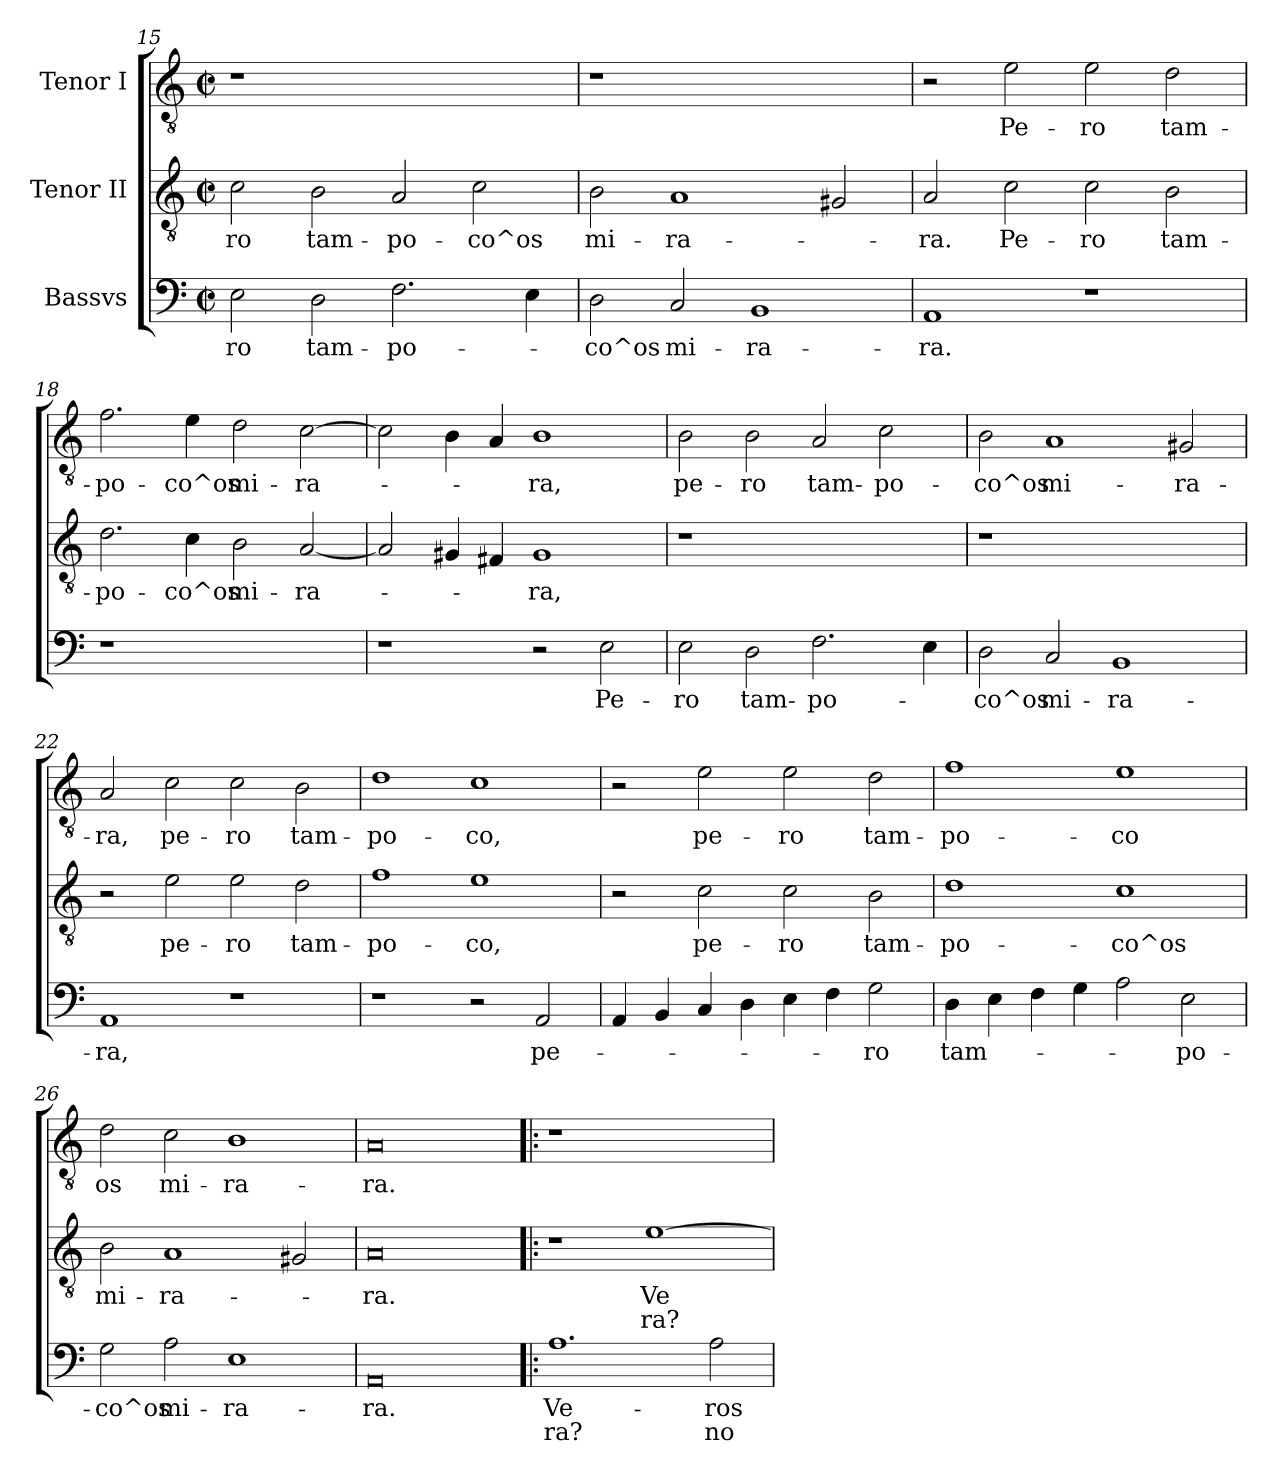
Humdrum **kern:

**kern	**text	**text	**kern	**text	**text	**kern	**text
*part3	*part3	*part3	*part2	*part2	*part2	*part1	*part1
*staff3	*staff3	*staff3	*staff2	*staff2	*staff2	*staff1	*staff1
*I"Bassvs	*	*	*I"Tenor II	*	*	*I"Tenor I	*
!!LO:PB:g=z
*clefF4	*	*	*clefGv2	*	*	*clefGv2	*
*k[]	*	*	*k[]	*	*	*k[]	*
*C:	*	*	*C:	*	*	*C:	*
*M2/2	*	*	*M2/2	*	*	*M2/2	*
*met(c|)	*	*	*met(c|)	*	*	*met(c|)	*
=15	=15	=15	=15	=15	=15	=15	=15
!	!LO:LY:b:rj	!	!	!LO:LY:b	!	!	!
2E\	-ro	.	2c\	-ro	.	1r	.
!	!LO:LY:b:rj	!	!	!LO:LY:b	!	!	!
2D\	tam-	.	2B\	tam-	.	.	.
!	!LO:LY:b:rj	!	!	!LO:LY:b	!	!	!
2.F\	-po-	.	2A/	-po-	.	1ryy	.
!	!	!	!	!LO:LY:b	!	!	!
.	.	.	2c\	-co^os	.	.	.
4E\	.	.	.	.	.	.	.
=16	=16	=16	=16	=16	=16	=16	=16
!	!LO:LY:b:rj	!	!	!LO:LY:b	!	!	!
2D\	-co^os	.	2B\	mi-	.	1r	.
!	!LO:LY:b:rj	!	!	!LO:LY:b	!	!	!
2C/	mi-	.	1A	-ra-	.	.	.
!	!LO:LY:b:rj	!	!	!	!	!	!
1BB	-ra-	.	.	.	.	1ryy	.
.	.	.	2G#X/	.	.	.	.
=17	=17	=17	=17	=17	=17	=17	=17
!	!LO:LY:b:rj	!	!	!LO:LY:b	!	!	!
1AA	-ra.	.	2A/	-ra.	.	2r	.
!	!	!	!	!LO:LY:b	!	!	!LO:LY:b:rj
.	.	.	2c\	Pe-	.	2e\	Pe-
!	!	!	!	!LO:LY:b	!	!	!LO:LY:b:rj
1r	.	.	2c\	-ro	.	2e\	-ro
!	!	!	!	!LO:LY:b	!	!	!LO:LY:b:rj
.	.	.	2B\	tam-	.	2d\	tam-
=18	=18	=18	=18	=18	=18	=18	=18
!	!	!	!	!LO:LY:b	!	!	!LO:LY:b:rj
1r	.	.	2.d\	-po-	.	2.f\	-po-
!	!	!	!	!LO:LY:b	!	!	!LO:LY:b:rj
.	.	.	4c\	-co^os	.	4e\	-co^os
!	!	!	!	!LO:LY:b	!	!	!LO:LY:b:rj
1ryy	.	.	2B\	mi-	.	2d\	mi-
!	!	!	!	!LO:LY:b	!	!	!LO:LY:b:rj
.	.	.	[<2A/	-ra-	.	[>2c\	-ra-
=19	=19	=19	=19	=19	=19	=19	=19
1r	.	.	2A/]	.	.	2c\]	.
.	.	.	4G#X/	.	.	4B\	.
.	.	.	4F#X/	.	.	4A/	.
!	!	!	!	!LO:LY:b	!	!	!LO:LY:b:rj
2r	.	.	1G#	-ra,	.	1B	-ra,
!	!LO:LY:b:rj	!	!	!	!	!	!
2E\	Pe-	.	.	.	.	.	.
!!LO:PB:g=z
=20	=20	=20	=20	=20	=20	=20	=20
!	!LO:LY:b:rj	!	!	!	!	!	!LO:LY:b:rj
2E\	-ro	.	1r	.	.	2B\	pe-
!	!LO:LY:b:rj	!	!	!	!	!	!LO:LY:b:rj
2D\	tam-	.	.	.	.	2B\	-ro
!	!LO:LY:b:rj	!	!	!	!	!	!LO:LY:b:rj
2.F\	-po-	.	1ryy	.	.	2A/	tam-
!	!	!	!	!	!	!	!LO:LY:b:rj
.	.	.	.	.	.	2c\	-po-
4E\	.	.	.	.	.	.	.
=21	=21	=21	=21	=21	=21	=21	=21
!	!LO:LY:b:rj	!	!	!	!	!	!LO:LY:b:rj
2D\	-co^os	.	1r	.	.	2B\	-co^os
!	!LO:LY:b:rj	!	!	!	!	!	!LO:LY:b:rj
2C/	mi-	.	.	.	.	1A	mi-
!	!LO:LY:b:rj	!	!	!	!	!	!
1BB	-ra-	.	1ryy	.	.	.	.
!	!	!	!	!	!	!	!LO:LY:b:rj
.	.	.	.	.	.	2G#X/	-ra-
=22	=22	=22	=22	=22	=22	=22	=22
!	!LO:LY:b:rj	!	!	!	!	!	!LO:LY:b:rj
1AA	-ra,	.	2r	.	.	2A/	-ra,
!	!	!	!	!LO:LY:b	!	!	!LO:LY:b:rj
.	.	.	2e\	pe-	.	2c\	pe-
!	!	!	!	!LO:LY:b	!	!	!LO:LY:b:rj
1r	.	.	2e\	-ro	.	2c\	-ro
!	!	!	!	!LO:LY:b	!	!	!LO:LY:b:rj
.	.	.	2d\	tam-	.	2B\	tam-
=23	=23	=23	=23	=23	=23	=23	=23
!	!	!	!	!LO:LY:b	!	!	!LO:LY:b:rj
1r	.	.	1f	-po-	.	1d	-po-
!	!	!	!	!LO:LY:b	!	!	!LO:LY:b:rj
2r	.	.	1e	-co,	.	1c	-co,
!	!LO:LY:b:rj	!	!	!	!	!	!
2AA/	pe-	.	.	.	.	.	.
=24	=24	=24	=24	=24	=24	=24	=24
4AA/	.	.	2r	.	.	2r	.
4BB/	.	.	.	.	.	.	.
!	!	!	!	!LO:LY:b	!	!	!LO:LY:b:rj
4C/	.	.	2c\	pe-	.	2e\	pe-
4D\	.	.	.	.	.	.	.
!	!	!	!	!LO:LY:b	!	!	!LO:LY:b:rj
4E\	.	.	2c\	-ro	.	2e\	-ro
4F\	.	.	.	.	.	.	.
!	!LO:LY:b:rj	!	!	!LO:LY:b	!	!	!LO:LY:b:rj
2G\	-ro	.	2B\	tam-	.	2d\	tam-
!!LO:LB:g=z
=25	=25	=25	=25	=25	=25	=25	=25
!	!LO:LY:b:rj	!	!	!LO:LY:b	!	!	!LO:LY:b:rj
4D\	tam-	.	1d	-po-	.	1f	-po-
4E\	.	.	.	.	.	.	.
4F\	.	.	.	.	.	.	.
4G\	.	.	.	.	.	.	.
!	!	!	!	!LO:LY:b	!	!	!LO:LY:b:rj
2A\	.	.	1c	-co^os	.	1e	-co
!	!LO:LY:b:rj	!	!	!	!	!	!
2E\	-po-	.	.	.	.	.	.
=26	=26	=26	=26	=26	=26	=26	=26
!	!LO:LY:b:rj	!	!	!LO:LY:b	!	!	!LO:LY:b:rj
2G\	-co^os	.	2B\	mi-	.	2d\	os
!	!LO:LY:b:rj	!	!	!LO:LY:b	!	!	!LO:LY:b:rj
2A\	mi-	.	1A	-ra-	.	2c\	mi-
!	!LO:LY:b:rj	!	!	!	!	!	!LO:LY:b:rj
1E	-ra-	.	.	.	.	1B	-ra-
.	.	.	2G#X/	.	.	.	.
=27	=27	=27	=27	=27	=27	=27	=27
!	!LO:LY:b:rj	!	!	!LO:LY:b	!	!	!LO:LY:b:rj
0AA	-ra.	.	0A	-ra.	.	0A	-ra.
=28!|:	=28!|:	=28!|:	=28!|:	=28!|:	=28!|:	=28!|:	=28!|:
!	!LO:LY:b:rj	!LO:LY:b:rj	!	!	!	!	!
1.A	Ve-	-ra?	1r	.	.	1r	.
!	!	!	!	!LO:LY:b	!LO:LY:b	!	!
.	.	.	[>1e	Ve-	-ra?	1ryy	.
!	!LO:LY:b:rj	!LO:LY:b:rj	!	!	!	!	!
2A\	-ros	no	.	.	.	.	.
=	=	=	=	=	=	=	=
*-	*-	*-	*-	*-	*-	*-	*-
